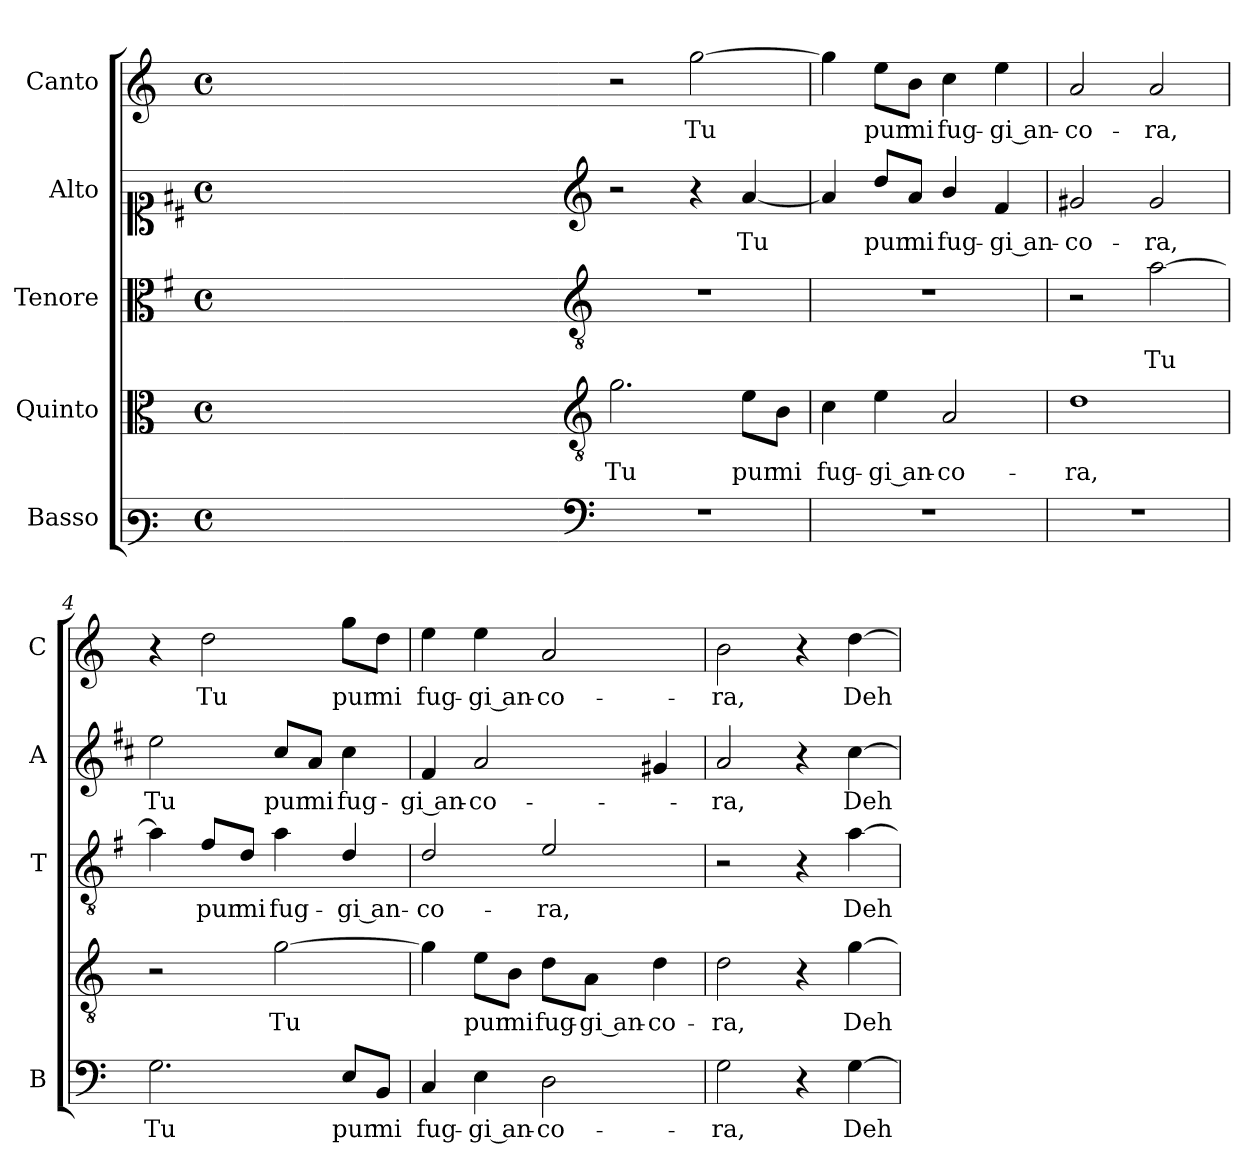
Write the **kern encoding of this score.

**kern	**text	**kern	**text	**kern	**text	**kern	**text	**kern	**text
*part5	*part5	*part4	*part4	*part3	*part3	*part2	*part2	*part1	*part1
*staff5	*staff5	*staff4	*staff4	*staff3	*staff3	*staff2	*staff2	*staff1	*staff1
*I"Basso	*	*I"Quinto	*	*I"Tenore	*	*I"Alto	*	*I"Canto	*
*I'B	*	*	*	*I'T	*	*I'A	*	*I'C	*
*clefF3	*	*clefC3	*	*clefC3	*	*clefC1	*	*clefG2	*
*	*	*	*	*ITrd4c7	*	*ITrd1c2	*	*	*
*k[]	*	*k[]	*	*k[]	*	*k[]	*	*k[]	*
*C:	*	*C:	*	*C:	*	*C:	*	*C:	*
*M4/4	*	*M4/4	*	*M4/4	*	*M4/4	*	*M4/4	*
*met(c)	*	*met(c)	*	*met(c)	*	*met(c)	*	*met(c)	*
=	=	=	=	=	=	=	=	=	=
1ryy	.	1ryy	.	1ryy	.	1ryy	.	1ryy	.
=1X-	=1X-	=1X-	=1X-	=1X-	=1X-	=1X-	=1X-	=1X-	=1X-
4ryy	.	4ryy	.	4ryy	.	4ryy	.	4ryy	.
4ryy	.	4ryy	.	4ryy	.	4ryy	.	4ryy	.
4ryy	.	4ryy	.	4ryy	.	4ryy	.	4ryy	.
4ryy	.	4ryy	.	4ryy	.	4ryy	.	4ryy	.
=1-	=1-	=1-	=1-	=1-	=1-	=1-	=1-	=1-	=1-
*clefF4	*	*clefGv2	*	*clefGv2	*	*clefG2	*	*	*
!	!	!	!LO:LY:b	!	!	!	!	!	!
1r	.	2.g\	Tu	1r	.	2r	.	2r	.
!	!	!	!	!	!	!	!	!	!LO:LY:b
.	.	.	.	.	.	4r	.	[2gg\	Tu
!	!	!	!LO:LY:b	!	!	!	!LO:LY:b	!	!
.	.	8e\L	pur	.	.	[4g/	Tu	.	.
!	!	!	!LO:LY:b	!	!	!	!	!	!
.	.	8B\J	mi	.	.	.	.	.	.
=2	=2	=2	=2	=2	=2	=2	=2	=2	=2
!	!	!	!LO:LY:b	!	!	!	!	!	!
1r	.	4c\	fug-	1r	.	4g/]	.	4gg\]	.
!	!	!	!LO:LY:b	!	!	!	!LO:LY:b	!	!LO:LY:b
.	.	4e\	-gi an-	.	.	8cc/L	pur	8ee\L	pur
!	!	!	!	!	!	!	!LO:LY:b	!	!LO:LY:b
.	.	.	.	.	.	8g/J	mi	8b\J	mi
!	!	!	!LO:LY:b	!	!	!	!LO:LY:b	!	!LO:LY:b
.	.	2A/	-co-	.	.	4a/	fug-	4cc\	fug-
!	!	!	!	!	!	!	!LO:LY:b	!	!LO:LY:b
.	.	.	.	.	.	4e/	-gi an-	4ee\	-gi an-
=3	=3	=3	=3	=3	=3	=3	=3	=3	=3
!	!	!	!LO:LY:b	!	!	!	!LO:LY:b	!	!LO:LY:b
1r	.	1d	-ra,	2r	.	2f#X/	-co-	2a/	-co-
!	!	!	!	!	!LO:LY:b	!	!LO:LY:b	!	!LO:LY:b
.	.	.	.	[2d\	Tu	2f#/	-ra,	2a/	-ra,
=4	=4	=4	=4	=4	=4	=4	=4	=4	=4
!	!LO:LY:b	!	!	!	!	!	!LO:LY:b	!	!
2.G\	Tu	2r	.	4d\]	.	2dd\	Tu	4r	.
!	!	!	!	!	!LO:LY:b	!	!	!	!LO:LY:b
.	.	.	.	8B/L	pur	.	.	2dd\	Tu
!	!	!	!	!	!LO:LY:b	!	!	!	!
.	.	.	.	8G/J	mi	.	.	.	.
!	!	!	!LO:LY:b	!	!LO:LY:b	!	!LO:LY:b	!	!
.	.	[2g\	Tu	4d\	fug-	8b/L	pur	.	.
!	!	!	!	!	!	!	!LO:LY:b	!	!
.	.	.	.	.	.	8g/J	mi	.	.
!	!LO:LY:b	!	!	!	!LO:LY:b	!	!LO:LY:b	!	!LO:LY:b
8E/L	pur	.	.	4G/	-gi an-	4b\	fug-	8gg\L	pur
!	!LO:LY:b	!	!	!	!	!	!	!	!LO:LY:b
8BB/J	mi	.	.	.	.	.	.	8dd\J	mi
!!LO:LB:g=z
=5	=5	=5	=5	=5	=5	=5	=5	=5	=5
!	!LO:LY:b	!	!	!	!LO:LY:b	!	!LO:LY:b	!	!LO:LY:b
4C/	fug-	4g\]	.	2G/	-co-	4e/	-gi an-	4ee\	fug-
!	!LO:LY:b	!	!LO:LY:b	!	!	!	!LO:LY:b	!	!LO:LY:b
4E\	-gi an-	8e\L	pur	.	.	2g/	-co-	4ee\	-gi an-
!	!	!	!LO:LY:b	!	!	!	!	!	!
.	.	8B\J	mi	.	.	.	.	.	.
!	!LO:LY:b	!	!LO:LY:b	!	!LO:LY:b	!	!	!	!LO:LY:b
2D\	-co-	8d\L	fug-	2A/	-ra,	.	.	2a/	-co-
!	!	!	!LO:LY:b	!	!	!	!	!	!
.	.	8A\J	-gi an-	.	.	.	.	.	.
!	!	!	!LO:LY:b	!	!	!	!	!	!
.	.	4d\	-co-	.	.	4f#X/	.	.	.
=6	=6	=6	=6	=6	=6	=6	=6	=6	=6
!	!LO:LY:b	!	!LO:LY:b	!	!	!	!LO:LY:b	!	!LO:LY:b
2G\	-ra,	2d\	-ra,	2rc	.	2g/	-ra,	2b\	-ra,
4r	.	4r	.	4r	.	4r	.	4r	.
!	!LO:LY:b	!	!LO:LY:b	!	!LO:LY:b	!	!LO:LY:b	!	!LO:LY:b
[4G\	Deh	[4g\	Deh	[4d\	Deh	[4b\	Deh	[4dd\	Deh
=	=	=	=	=	=	=	=	=	=
*-	*-	*-	*-	*-	*-	*-	*-	*-	*-
